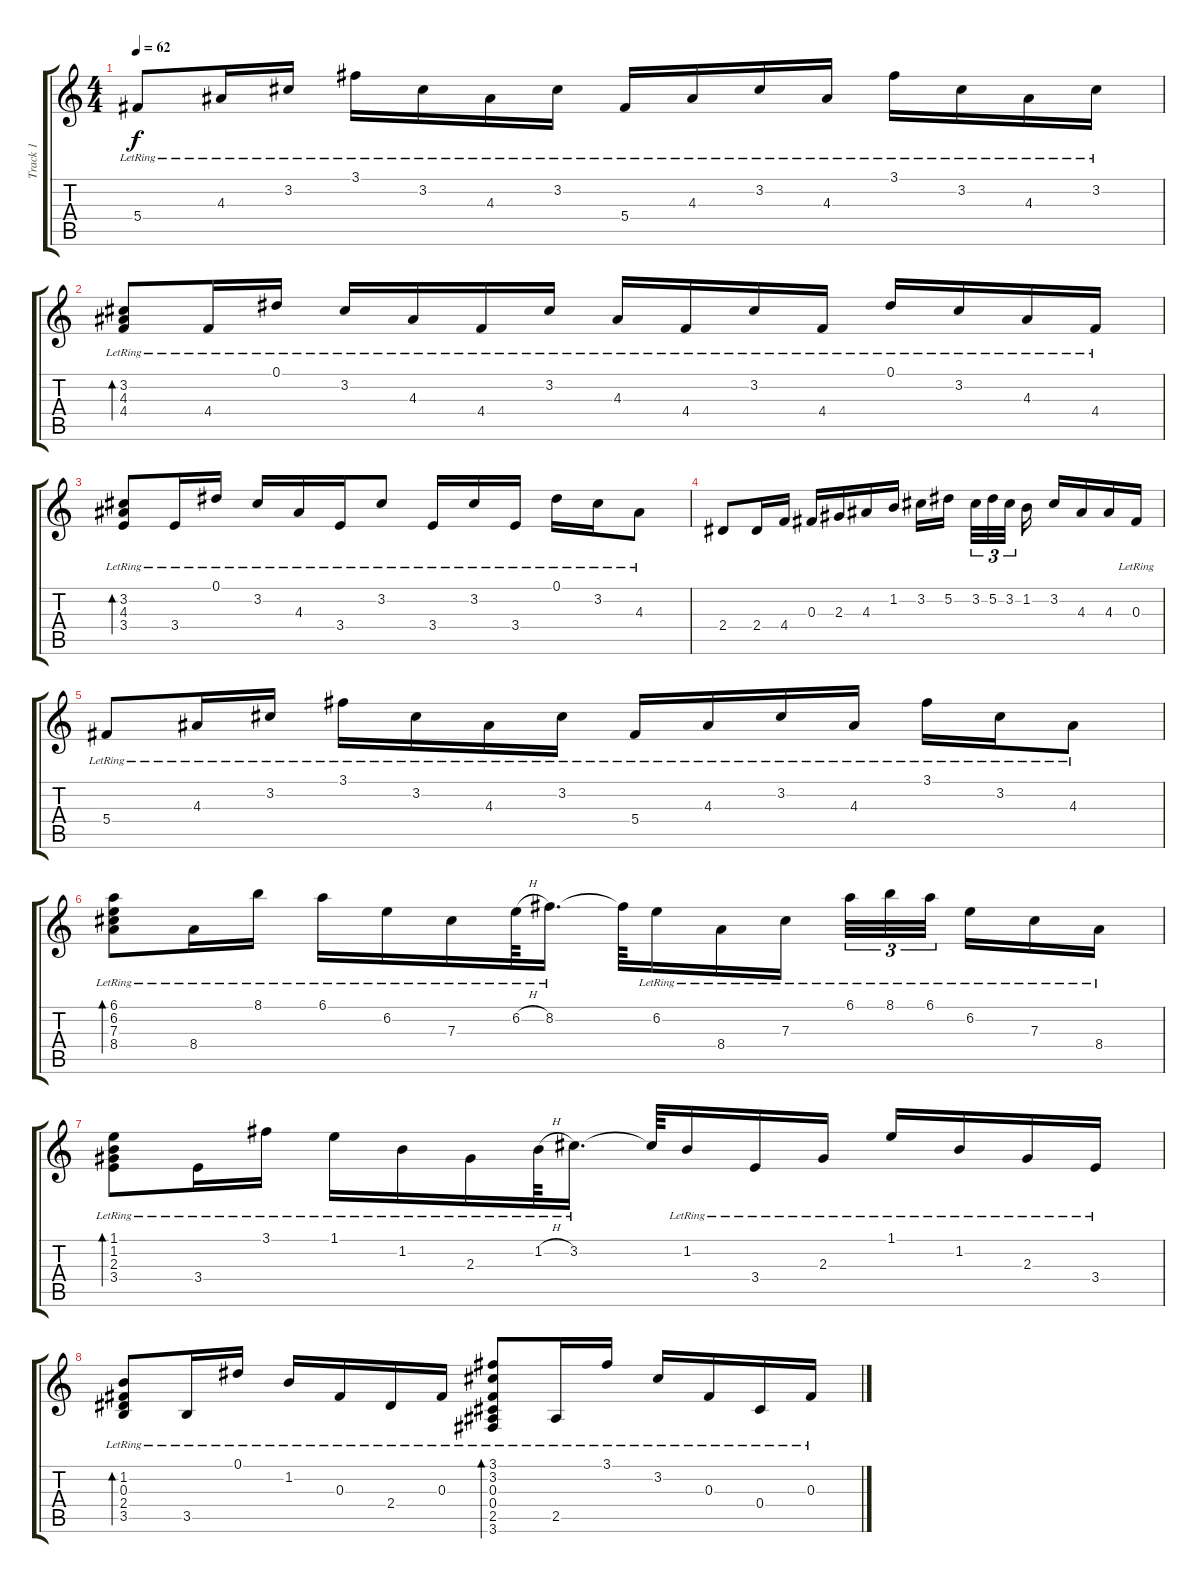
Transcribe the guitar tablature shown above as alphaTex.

\track ("Track 1" "Track 1") {instrument acousticguitarsteel}
\staff {score tabs}
\tuning (Eb4 Bb3 Gb3 Db3 Ab2 Eb2) {hide}
\ts (4 4)
\tempo 62
\clef g2
\ks c
5.4{lr}.8{dy f} 4.3{lr}.16 3.2{lr}.16 3.1{lr}.16 3.2{lr}.16 4.3{lr}.16 3.2{lr}.16 5.4{lr}.16 4.3{lr}.16 3.2{lr}.16 4.3{lr}.16 3.1{lr}.16 3.2{lr}.16 4.3{lr}.16 3.2{lr}.16 |
(3.2{lr} 4.3{lr} 4.4{lr}).8{bd 60} 4.4{lr}.16 0.1{lr}.16 3.2{lr}.16 4.3{lr}.16 4.4{lr}.16 3.2{lr}.16 4.3{lr}.16 4.4{lr}.16 3.2{lr}.16 4.4{lr}.16 0.1{lr}.16 3.2{lr}.16 4.3{lr}.16 4.4{lr}.16 |
(3.2{lr} 4.3{lr} 3.4{lr}).8{bd 60} 3.4{lr}.16 0.1{lr}.16 3.2{lr}.16 4.3{lr}.16 3.4{lr}.16 3.2{lr}.8 3.4{lr}.16 3.2{lr}.16 3.4{lr}.16 0.1{lr}.16 3.2{lr}.16 4.3{lr}.8 |
2.4.8 2.4.16 4.4.16 0.3.16 2.3.16 4.3.16 1.2.16 3.2.16 5.2.16{beam splitsecondary} 3.2.32{tu (3 2)} 5.2.32{tu (3 2)} 3.2.32{tu (3 2) beam splitsecondary} 1.2.16 3.2.16 4.3.16 4.3.16 0.3{lr}.16 |
5.4{lr}.8 4.3{lr}.16 3.2{lr}.16 3.1{lr}.16 3.2{lr}.16 4.3{lr}.16 3.2{lr}.16 5.4{lr}.16 4.3{lr}.16 3.2{lr}.16 4.3{lr}.16 3.1{lr}.16 3.2{lr}.16 4.3{lr}.8 |
(6.1{lr} 6.2{lr} 7.3{lr} 8.4{lr}).8{bd 60} 8.4{lr}.16 8.1{lr}.16 6.1{lr}.16 6.2{lr}.16 7.3{lr}.16 6.2{h lr}.64 8.2{lr}.16{d} 8.2{t}.64 6.2{lr}.16 8.4{lr}.16 7.3{lr}.16 6.1{lr}.32{tu (3 2)} 8.1{lr}.32{tu (3 2)} 6.1{lr}.32{tu (3 2) beam splitsecondary} 6.2{lr}.16 7.3{lr}.16 8.4{lr}.16 |
(1.1{lr} 1.2{lr} 2.3{lr} 3.4{lr}).8{bd 60} 3.4{lr}.16 3.1{lr}.16 1.1{lr}.16 1.2{lr}.16 2.3{lr}.16 1.2{h lr}.64 3.2{lr}.16{d} 3.2{t}.64 1.2{lr}.16 3.4{lr}.16 2.3{lr}.16 1.1{lr}.16 1.2{lr}.16 2.3{lr}.16 3.4{lr}.16 |
(1.2{lr} 0.3{lr} 2.4{lr} 3.5{lr}).8{bd 60} 3.5{lr}.16 0.1{lr}.16 1.2{lr}.16 0.3{lr}.16 2.4{lr}.16 0.3{lr}.16 (3.1{lr} 3.2{lr} 0.3{lr} 0.4{lr} 2.5{lr} 3.6{lr}).8{bd 60} 2.5{lr}.16 3.1{lr}.16 3.2{lr}.16 0.3{lr}.16 0.4{lr}.16 0.3{lr}.16
